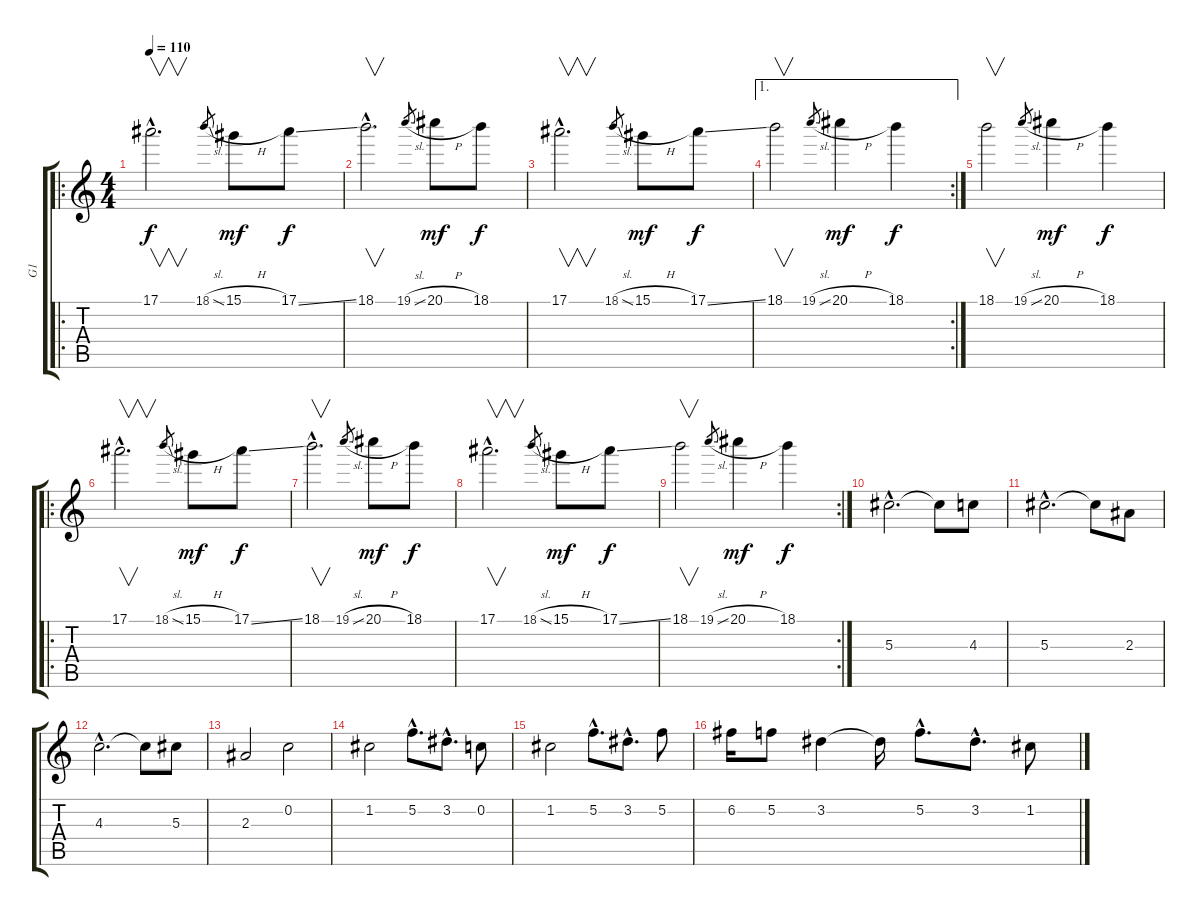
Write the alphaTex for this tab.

\track ("G1" "G1") {instrument overdrivenguitar}
\staff {score tabs}
\tuning (F4 C4 Ab3 Eb3 Bb2 F2) {hide}
\ro
\ts (4 4)
\tempo 110
\clef g2
\ks c
17.1{hac}.2{v d dy f} 18.1{sl}.8{gr} 15.1{h}.8{dy mf} 17.1{ss}.8{dy f} |
18.1{hac}.2{v d} 19.1{sl}.8{gr} 20.1{h}.8{dy mf} 18.1.8{dy f} |
17.1{hac}.2{v d} 18.1{sl}.8{gr} 15.1{h}.8{dy mf} 17.1{ss}.8{dy f} |
\ae 1
\rc 2
18.1.2{v} 19.1{sl}.8{gr} 20.1{h}.4{dy mf} 18.1.4{dy f} |
18.1.2{v} 19.1{sl}.8{gr} 20.1{h}.4{dy mf} 18.1.4{dy f} |
\ro
17.1{hac}.2{v d} 18.1{sl}.8{gr} 15.1{h}.8{dy mf} 17.1{ss}.8{dy f} |
18.1{hac}.2{v d} 19.1{sl}.8{gr} 20.1{h}.8{dy mf} 18.1.8{dy f} |
17.1{hac}.2{v d} 18.1{sl}.8{gr} 15.1{h}.8{dy mf} 17.1{ss}.8{dy f} |
\rc 2
18.1.2{v} 19.1{sl}.8{gr} 20.1{h}.4{dy mf} 18.1.4{dy f} |
\section ("" "")
5.3{hac}.2{d instrument distortionguitar} 5.3{t}.8 4.3.8 |
5.3{hac}.2{d} 5.3{t}.8 2.3.8 |
4.3{hac}.2{d} 4.3{t}.8 5.3.8 |
2.3.2 0.2.2 |
1.2.2 5.2{hac}.8{d} 3.2{hac}.8{d} 0.2.8 |
1.2.2 5.2{hac}.8{d} 3.2{hac}.8{d} 5.2.8 |
6.2.16 5.2.8 3.2.4 3.2{t}.16 5.2{hac}.8{d} 3.2{hac}.8{d} 1.2.8
